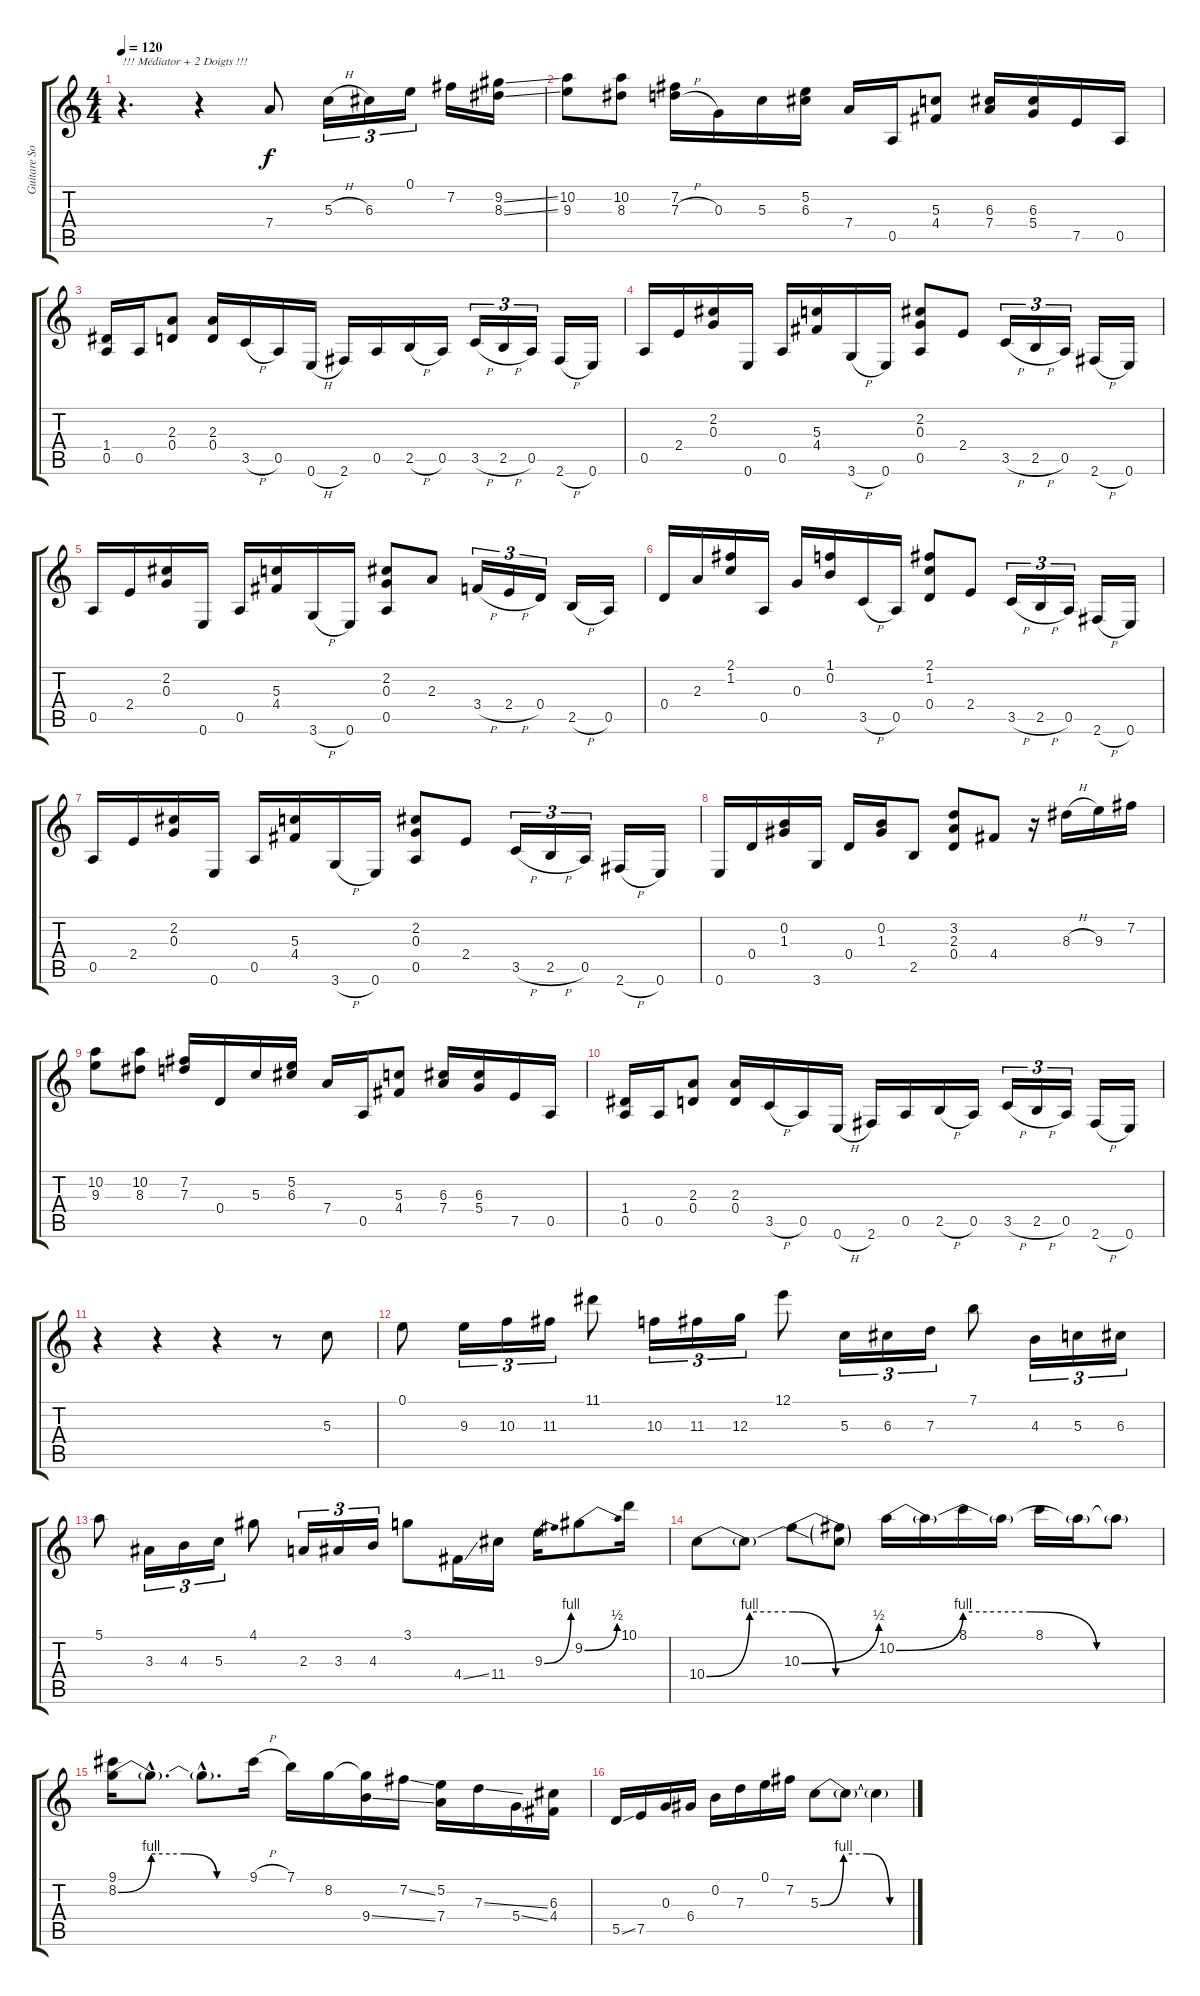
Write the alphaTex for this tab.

\track ("Guitare Son Clair ( type TELECASTER )" "Guitare So") {instrument electricguitarclean}
\staff {score tabs}
\tuning (E4 B3 G3 D3 A2 E2) {hide}
\ts (4 4)
\tempo 120
\clef g2
\ks c
r.4{d txt "!!! Médiator + 2 Doigts !!!" dy f instrument electricguitarclean} r.4 7.4.8 5.3{h}.16{tu (3 2)} 6.3.16{tu (3 2)} 0.1.16{tu (3 2)} 7.2.16 (9.2{ss} 8.3{ss}).16 |
(10.2 9.3).8 (10.2 8.3).8 (7.2 7.3{h}).16 0.3.16 5.3.16 (5.2 6.3).16 7.4.16 0.5.16 (5.3 4.4).8 (6.3 7.4).16 (6.3 5.4).16 7.5.16 0.5.16 |
(1.4 0.5).16 0.5.16 (2.3 0.4).8 (2.3 0.4).16 3.5{h}.16 0.5.16 0.6{h}.16 2.6.16 0.5.16 2.5{h}.16 0.5.16 3.5{h}.16{tu (3 2)} 2.5{h}.16{tu (3 2)} 0.5.16{tu (3 2)} 2.6{h}.16 0.6.16 |
0.5.16 2.4.16 (2.2 0.3).16 0.6.16 0.5.16 (5.3 4.4).16 3.6{h}.16 0.6.16 (2.2 0.3 0.5).8 2.4.8 3.5{h}.16{tu (3 2)} 2.5{h}.16{tu (3 2)} 0.5.16{tu (3 2)} 2.6{h}.16 0.6.16 |
0.5.16 2.4.16 (2.2 0.3).16 0.6.16 0.5.16 (5.3 4.4).16 3.6{h}.16 0.6.16 (2.2 0.3 0.5).8 2.3.8 3.4{h}.16{tu (3 2)} 2.4{h}.16{tu (3 2)} 0.4.16{tu (3 2)} 2.5{h}.16 0.5.16 |
0.4.16 2.3.16 (2.1 1.2).16 0.5.16 0.3.16 (1.1 0.2).16 3.5{h}.16 0.5.16 (2.1 1.2 0.4).8 2.4.8 3.5{h}.16{tu (3 2)} 2.5{h}.16{tu (3 2)} 0.5.16{tu (3 2)} 2.6{h}.16 0.6.16 |
0.5.16 2.4.16 (2.2 0.3).16 0.6.16 0.5.16 (5.3 4.4).16 3.6{h}.16 0.6.16 (2.2 0.3 0.5).8 2.4.8 3.5{h}.16{tu (3 2)} 2.5{h}.16{tu (3 2)} 0.5.16{tu (3 2)} 2.6{h}.16 0.6.16 |
0.6.16 0.4.16 (0.2 1.3).16 3.6.16 0.4.16 (0.2 1.3).16 2.5.8 (3.2 2.3 0.4).8 4.4.8 r.16 8.3{h}.16 9.3.16 7.2.16 |
(10.2 9.3).8 (10.2 8.3).8 (7.2 7.3).16 0.4.16 5.3.16 (5.2 6.3).16 7.4.16 0.5.16 (5.3 4.4).8 (6.3 7.4).16 (6.3 5.4).16 7.5.16 0.5.16 |
(1.4 0.5).16 0.5.16 (2.3 0.4).8 (2.3 0.4).16 3.5{h}.16 0.5.16 0.6{h}.16 2.6.16 0.5.16 2.5{h}.16 0.5.16 3.5{h}.16{tu (3 2)} 2.5{h}.16{tu (3 2)} 0.5.16{tu (3 2)} 2.6{h}.16 0.6.16 |
r.4 r.4 r.4 r.8 5.3.8 |
0.1.8 9.3.16{tu (3 2)} 10.3.16{tu (3 2)} 11.3.16{tu (3 2)} 11.1.8 10.3.16{tu (3 2)} 11.3.16{tu (3 2)} 12.3.16{tu (3 2)} 12.1.8 5.3.16{tu (3 2)} 6.3.16{tu (3 2)} 7.3.16{tu (3 2)} 7.1.8 4.3.16{tu (3 2)} 5.3.16{tu (3 2)} 6.3.16{tu (3 2)} |
5.1.8 3.3.16{tu (3 2)} 4.3.16{tu (3 2)} 5.3.16{tu (3 2)} 4.1.8 2.3.16{tu (3 2)} 3.3.16{tu (3 2)} 4.3.16{tu (3 2)} 3.1.8 4.4{ss}.16 11.4.16 9.3{be (bend 0 0 60 4)}.16 9.2{be (bend 0 0 60 2)}.8 10.1.16 |
10.4{be (custom 0 0 15 4 30 4 45 0 60 0)}.8 10.4{t}.8 10.3{be (bend 0 0 60 2)}.8 (10.3{t} 10.4{t}).8 10.2{be (custom 0 0 15 4 30 4 45 0 60 0)}.16 10.2{t}.16 8.1.16 10.2{t}.16 8.1.16 10.2{t}.16 10.2{t}.8 |
(9.1 8.2{be (custom 0 0 15 4 30 4 45 0 60 0)}).16 8.2{hac t}.8{d} 8.2{hac t}.8{d} 9.1{h}.16 7.1.16 8.2.16 (8.2{t} 9.4{ss}).16 7.2{ss}.16 (5.2 7.4).16 7.3{ss}.16 5.4{ss}.16 (6.3 4.4).16 |
5.5{ss}.16 7.5.16 0.3.16 6.4.16 0.2.16 7.3.16 0.1.16 7.2.16 5.3{be (custom 0 0 15 4 30 4 45 0 60 0)}.8 5.3{t}.8 5.3{t}.4
